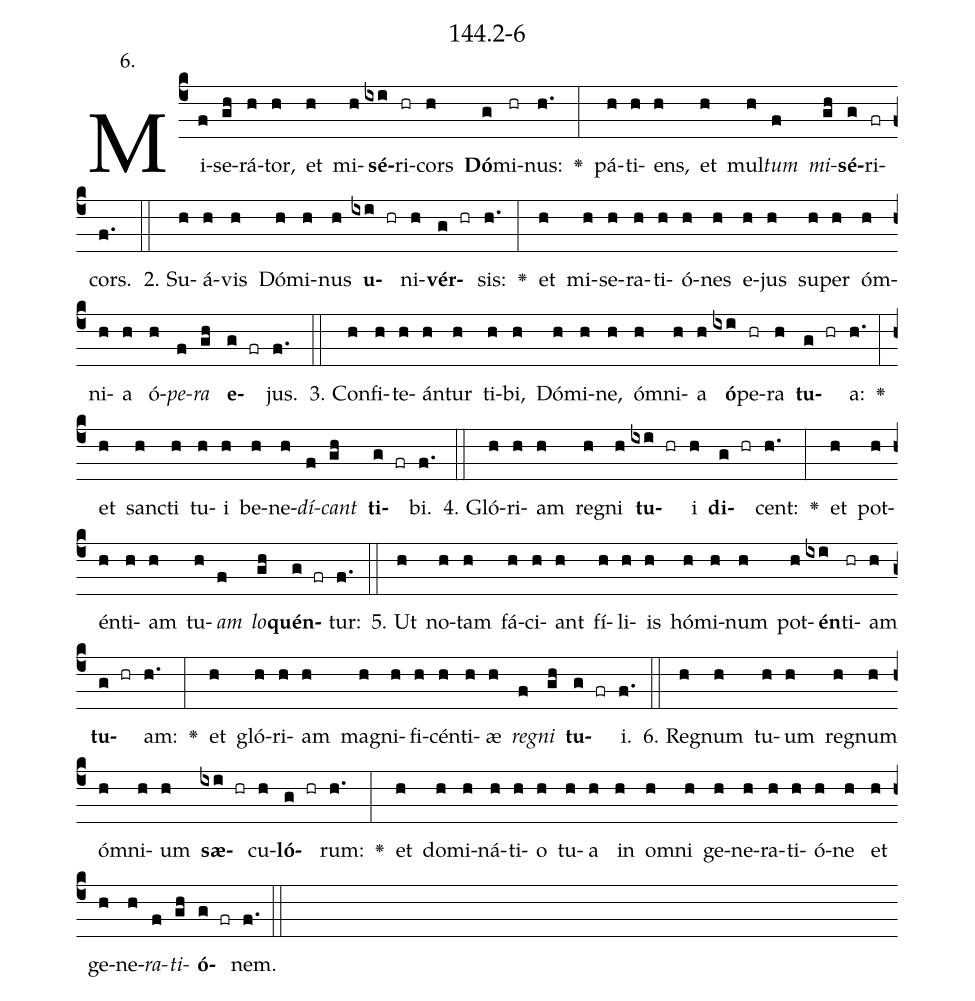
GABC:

name: 144.2-6;
annotation: 6.;
%%
(c4)Mi(f)se(gh)rá(h)tor,(h) et(h) mi(h)<b>sé</b>(ixi)ri(hr)cors(h) <b>Dó</b>(g)mi(hr)nus:(h.) <v>\greheightstar</v>(:) pá(h)ti(h)ens,(h) et(h) mul(h)<i>tum</i>(f) <i>mi</i>(gh)<b>sé</b>(g)ri(fr)cors.(f.) (::)
2. Su(h)á(h)vis(h) Dó(h)mi(h)nus(h) <b>u</b>(ixi hr)ni(h)<b>vér</b>(g hr)sis:(h.) <v>\greheightstar</v>(:) et(h) mi(h)se(h)ra(h)ti(h)ó(h)nes(h) e(h)jus(h) su(h)per(h) óm(h)ni(h)a(h) ó(h)<i>pe</i>(f)<i>ra</i>(gh) <b>e</b>(g fr)jus.(f.) (::)
3. Con(h)fi(h)te(h)án(h)tur(h) ti(h)bi,(h) Dó(h)mi(h)ne,(h) óm(h)ni(h)a(h) <b>ó</b>(ixi)pe(hr)ra(h) <b>tu</b>(g hr)a:(h.) <v>\greheightstar</v>(:) et(h) sanc(h)ti(h) tu(h)i(h) be(h)ne(h)<i>dí</i>(f)<i>cant</i>(gh) <b>ti</b>(g fr)bi.(f.) (::)
4. Gló(h)ri(h)am(h) re(h)gni(h) <b>tu</b>(ixi hr)i(h) <b>di</b>(g hr)cent:(h.) <v>\greheightstar</v>(:) et(h) pot(h)én(h)ti(h)am(h) tu(h)<i>am</i>(f) <i>lo</i>(gh)<b>quén</b>(g fr)tur:(f.) (::)
5. Ut(h) no(h)tam(h) fá(h)ci(h)ant(h) fí(h)li(h)is(h) hó(h)mi(h)num(h) pot(h)<b>én</b>(ixi)ti(hr)am(h) <b>tu</b>(g hr)am:(h.) <v>\greheightstar</v>(:) et(h) gló(h)ri(h)am(h) ma(h)gni(h)fi(h)cén(h)ti(h)æ(h) <i>re</i>(f)<i>gni</i>(gh) <b>tu</b>(g fr)i.(f.) (::)
6. Re(h)gnum(h) tu(h)um(h) re(h)gnum(h) óm(h)ni(h)um(h) <b>sæ</b>(ixi hr)cu(h)<b>ló</b>(g hr)rum:(h.) <v>\greheightstar</v>(:) et(h) do(h)mi(h)ná(h)ti(h)o(h) tu(h)a(h) in(h) om(h)ni(h) ge(h)ne(h)ra(h)ti(h)ó(h)ne(h) et(h) ge(h)ne(h)<i>ra</i>(f)<i>ti</i>(gh)<b>ó</b>(g fr)nem.(f.) (::)
